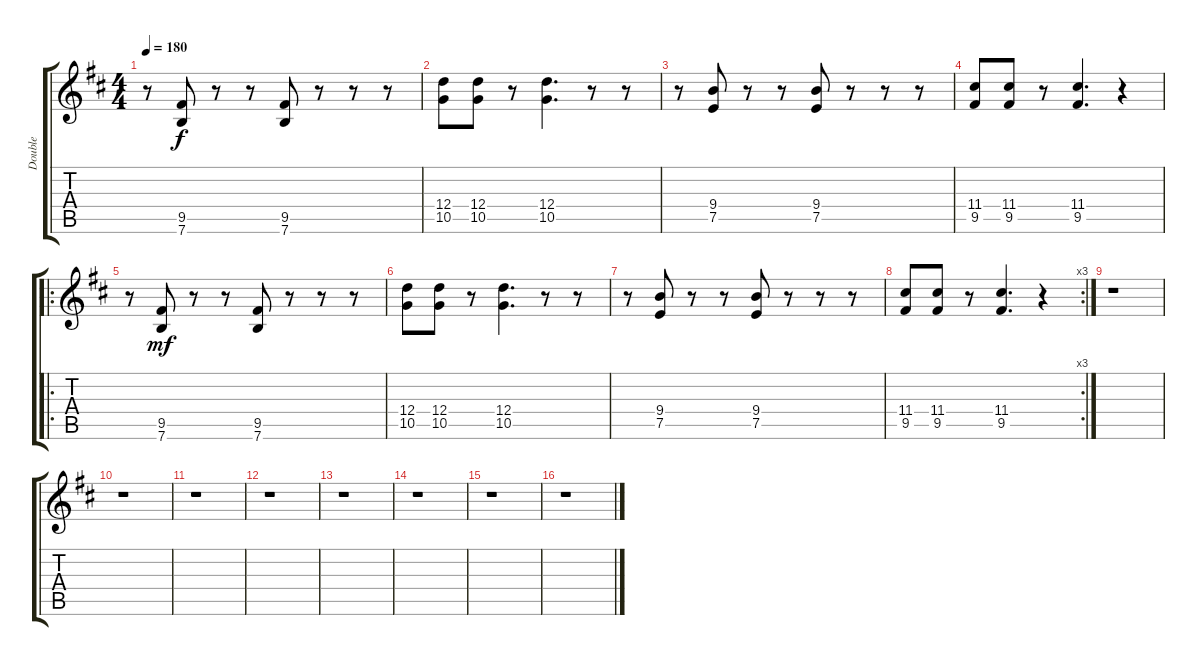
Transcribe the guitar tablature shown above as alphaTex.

\track ("Double" "Double") {instrument electricguitarclean}
\staff {score tabs}
\tuning (E4 B3 G3 D3 A2 E2) {hide}
\ts (4 4)
\tempo 180
\clef g2
\ks d
r.8{dy f} (9.5 7.6).8 r.8 r.8 (9.5 7.6).8 r.8 r.8 r.8 |
(12.4 10.5).8 (12.4 10.5).8 r.8 (12.4 10.5).4{d} r.8 r.8 |
r.8 (9.4 7.5).8 r.8 r.8 (9.4 7.5).8 r.8 r.8 r.8 |
(11.4 9.5).8 (11.4 9.5).8 r.8 (11.4 9.5).4{d} r.4 |
\ro
r.8 (9.5 7.6).8{dy mf} r.8 r.8 (9.5 7.6).8 r.8 r.8 r.8 |
(12.4 10.5).8 (12.4 10.5).8 r.8 (12.4 10.5).4{d} r.8 r.8 |
r.8 (9.4 7.5).8 r.8 r.8 (9.4 7.5).8 r.8 r.8 r.8 |
\rc 3
(11.4 9.5).8 (11.4 9.5).8 r.8 (11.4 9.5).4{d} r.4 |
r.1 |
r.1 |
r.1 |
r.1 |
r.1 |
r.1 |
r.1 |
r.1
